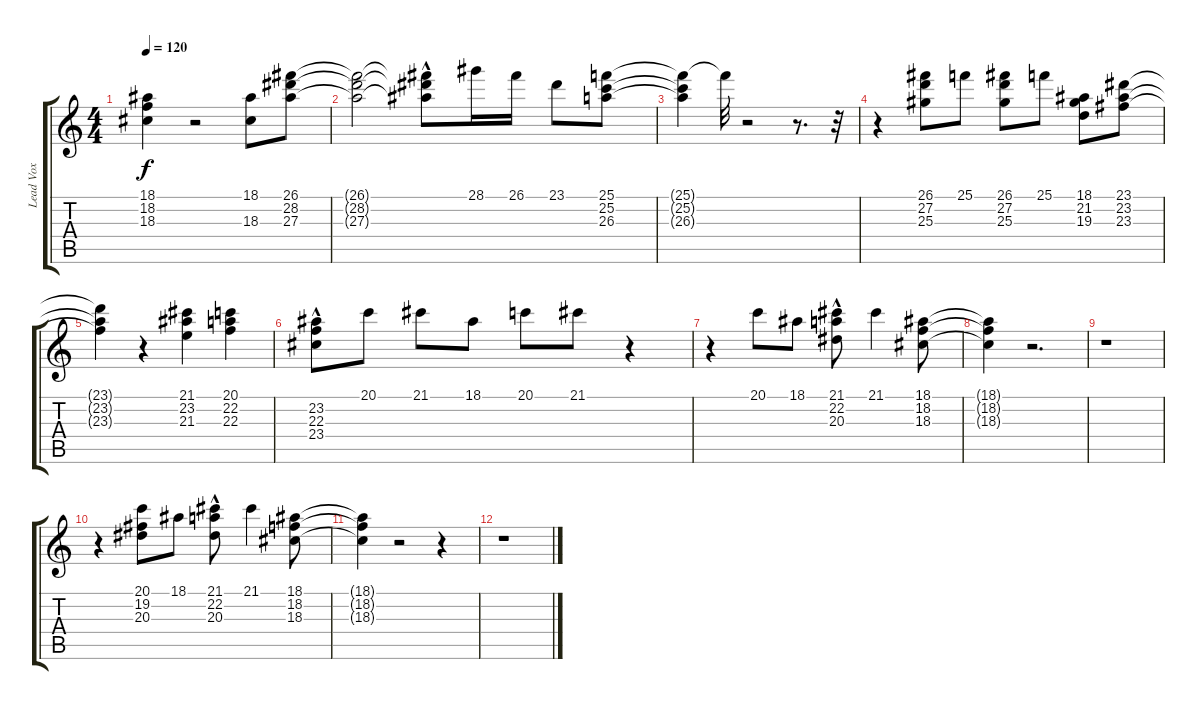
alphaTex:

\track ("Lead Vox" "Lead Vox") {instrument rockorgan}
\staff {score tabs}
\tuning (E4 B3 G3 D3 A2 E2) {hide}
\ts (4 4)
\tempo 120
\clef g2
\ks c
(18.1{t} 18.2{t} 18.3{t}).4{dy f} r.2 (18.1 18.3).8 (26.1 28.2 27.3).8 |
(26.1{t} 28.2{t} 27.3{t}).2 (26.1{t} 28.2{t} 27.3{hac t}).8 28.1.16 26.1.16 23.1.8 (25.1 25.2 26.3).8 |
(25.1{t} 25.2{t} 26.3{t}).4 25.1{t}.32 r.2 r.8{d} r.32 |
r.4 (26.1 27.2 25.3).8 25.1.8 (26.1 27.2 25.3).8 25.1.8 (18.1 21.2 19.3).8 (23.1 23.2 23.3).8 |
(23.1{t} 23.2{t} 23.3{t}).4 r.4 (21.1 23.2 21.3).4 (20.1 22.2 22.3).4 |
(23.2 22.3{hac} 23.4{hac}).8 20.1.8 21.1.8 18.1.8 20.1.8 21.1.8 r.4 |
r.4 20.1.8 18.1.8 (21.1 22.2{hac} 20.3{hac}).8 21.1.4 (18.1 18.2 18.3).8 |
(18.1{t} 18.2{t} 18.3{t}).4 r.2{d} |
r.1 |
r.4 (20.1 19.2 20.3).8 18.1.8 (21.1 22.2{hac} 20.3{hac}).8 21.1.4 (18.1 18.2 18.3).8 |
(18.1{t} 18.2{t} 18.3{t}).4 r.2 r.4 |
r.1
